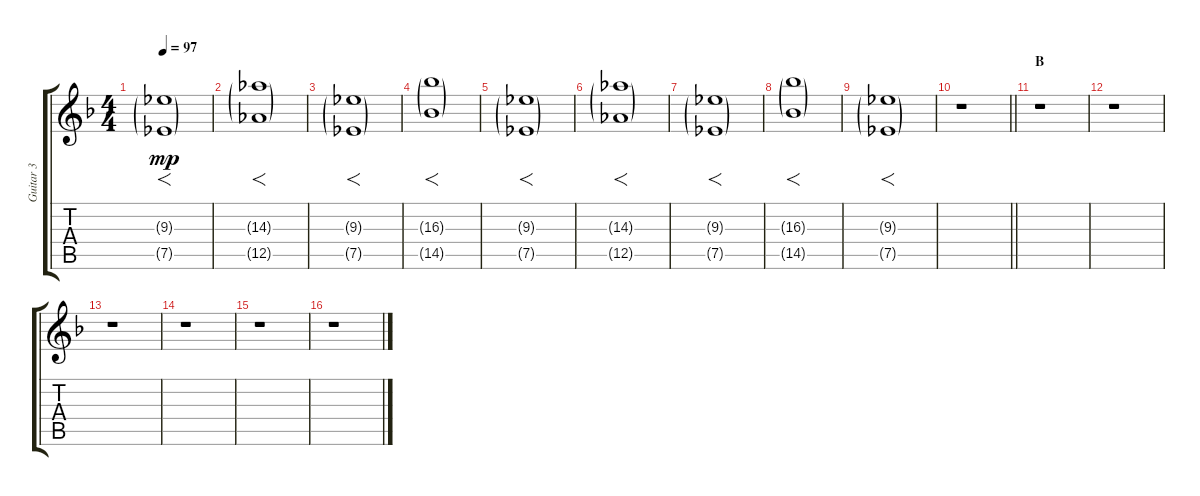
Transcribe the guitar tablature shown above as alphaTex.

\track ("Guitar 3" "Guitar 3") {instrument distortionguitar}
\staff {score tabs}
\tuning (Eb4 Bb3 Gb3 Db3 Ab2 Db2) {hide}
\ts (4 4)
\tempo 97
\clef g2
\ks dminor
(9.3{g} 7.5{g}).1{f dy mp} |
(14.3{g} 12.5{g}).1{f} |
(9.3{g} 7.5{g}).1{f} |
(16.3{g} 14.5{g}).1{f} |
(9.3{g} 7.5{g}).1{f} |
(14.3{g} 12.5{g}).1{f} |
(9.3{g} 7.5{g}).1{f} |
(16.3{g} 14.5{g}).1{f} |
(9.3{g} 7.5{g}).1{f} |
\barLineRight lightlight
r.1 |
\section ("" "B")
r.1 |
r.1 |
r.1 |
r.1 |
r.1 |
r.1
